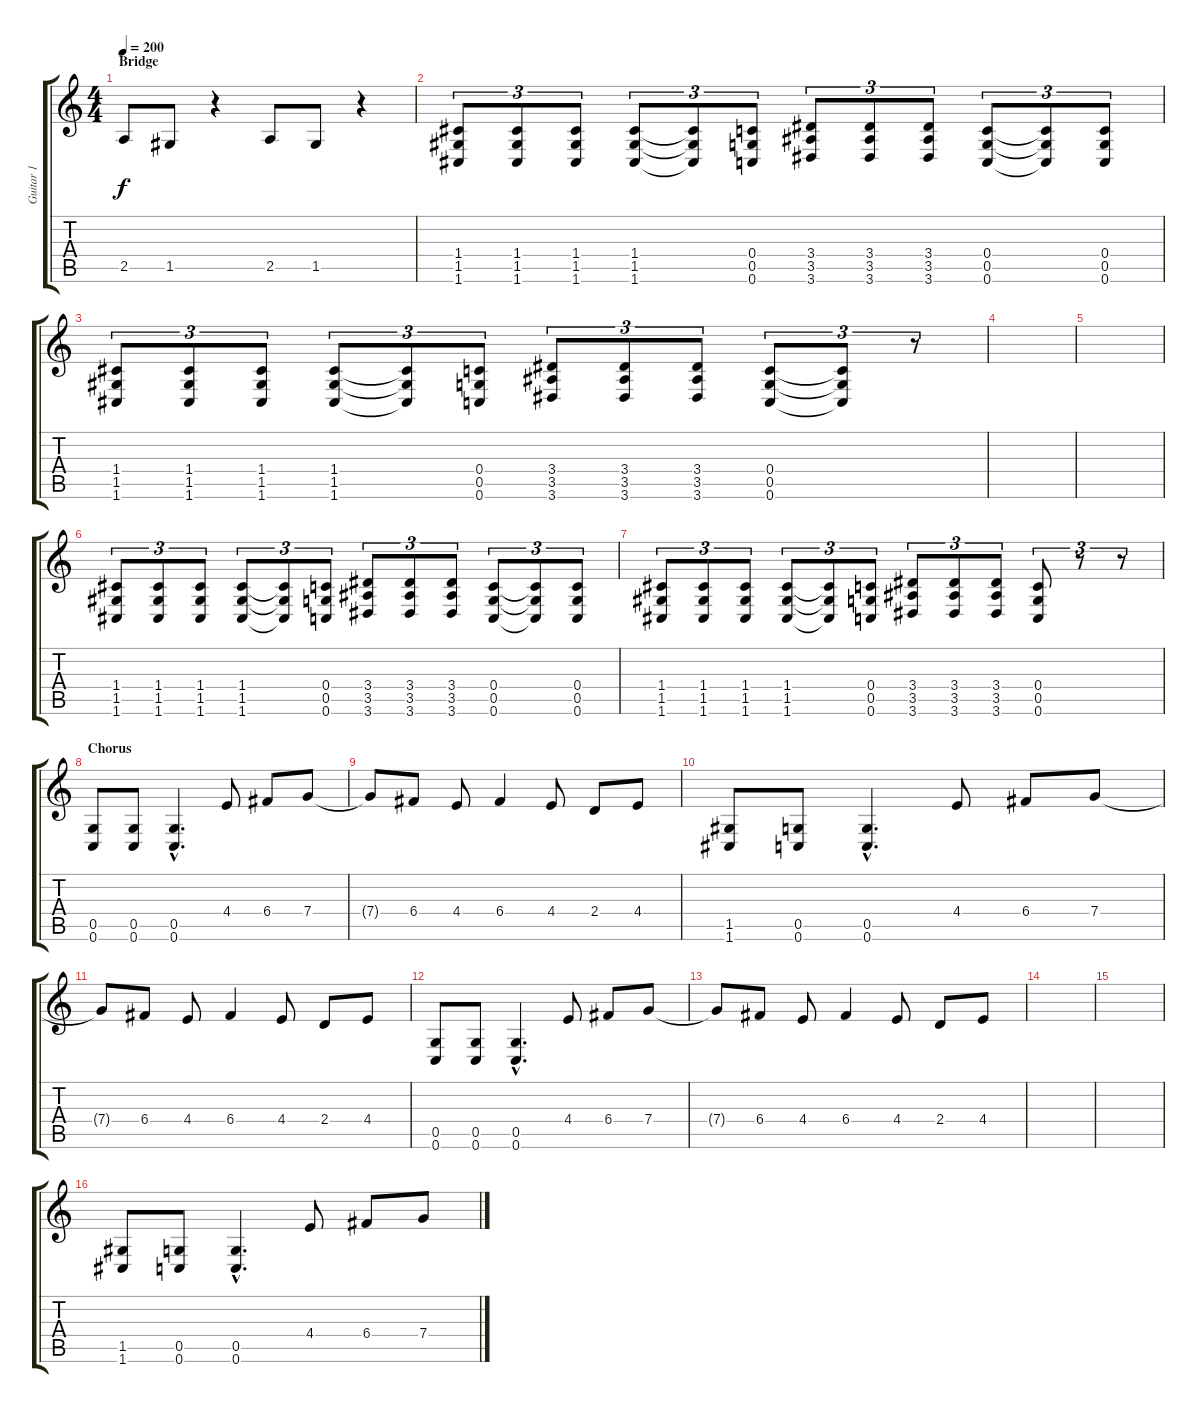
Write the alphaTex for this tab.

\track ("Guitar 1" "Guitar 1") {instrument distortionguitar}
\staff {score tabs}
\tuning (D4 A3 F3 C3 G2 C2) {hide}
\ts (4 4)
\section ("" "Bridge")
\tempo 200
\clef g2
\ks c
2.5.8{dy f} 1.5.8 r.4 2.5.8 1.5.8 r.4 |
(1.4 1.5 1.6).8{tu (3 2)} (1.4 1.5 1.6).8{tu (3 2)} (1.4 1.5 1.6).8{tu (3 2)} (1.4 1.5 1.6).8{tu (3 2)} (1.4{t} 1.5{t} 1.6{t}).8{tu (3 2)} (0.4 0.5 0.6).8{tu (3 2)} (3.4 3.5 3.6).8{tu (3 2)} (3.4 3.5 3.6).8{tu (3 2)} (3.4 3.5 3.6).8{tu (3 2)} (0.4 0.5 0.6).8{tu (3 2)} (0.4{t} 0.5{t} 0.6{t}).8{tu (3 2)} (0.4 0.5 0.6).8{tu (3 2)} |
(1.4 1.5 1.6).8{tu (3 2)} (1.4 1.5 1.6).8{tu (3 2)} (1.4 1.5 1.6).8{tu (3 2)} (1.4 1.5 1.6).8{tu (3 2)} (1.4{t} 1.5{t} 1.6{t}).8{tu (3 2)} (0.4 0.5 0.6).8{tu (3 2)} (3.4 3.5 3.6).8{tu (3 2)} (3.4 3.5 3.6).8{tu (3 2)} (3.4 3.5 3.6).8{tu (3 2)} (0.4 0.5 0.6).8{tu (3 2)} (0.4{t} 0.5{t} 0.6{t}).8{tu (3 2)} r.8{tu (3 2)} |
|
|
(1.4 1.5 1.6).8{tu (3 2)} (1.4 1.5 1.6).8{tu (3 2)} (1.4 1.5 1.6).8{tu (3 2)} (1.4 1.5 1.6).8{tu (3 2)} (1.4{t} 1.5{t} 1.6{t}).8{tu (3 2)} (0.4 0.5 0.6).8{tu (3 2)} (3.4 3.5 3.6).8{tu (3 2)} (3.4 3.5 3.6).8{tu (3 2)} (3.4 3.5 3.6).8{tu (3 2)} (0.4 0.5 0.6).8{tu (3 2)} (0.4{t} 0.5{t} 0.6{t}).8{tu (3 2)} (0.4 0.5 0.6).8{tu (3 2)} |
(1.4 1.5 1.6).8{tu (3 2)} (1.4 1.5 1.6).8{tu (3 2)} (1.4 1.5 1.6).8{tu (3 2)} (1.4 1.5 1.6).8{tu (3 2)} (1.4{t} 1.5{t} 1.6{t}).8{tu (3 2)} (0.4 0.5 0.6).8{tu (3 2)} (3.4 3.5 3.6).8{tu (3 2)} (3.4 3.5 3.6).8{tu (3 2)} (3.4 3.5 3.6).8{tu (3 2)} (0.4 0.5 0.6).8{tu (3 2)} r.8{tu (3 2)} r.8{tu (3 2)} |
\section ("" "Chorus")
(0.5 0.6).8 (0.5 0.6).8 (0.5{hac} 0.6{hac}).4{d} 4.4.8 6.4.8 7.4.8 |
7.4{t}.8 6.4.8 4.4.8 6.4.4 4.4.8 2.4.8 4.4.8 |
(1.5 1.6).8 (0.5 0.6).8 (0.5{hac} 0.6{hac}).4{d} 4.4.8 6.4.8 7.4.8 |
7.4{t}.8 6.4.8 4.4.8 6.4.4 4.4.8 2.4.8 4.4.8 |
(0.5 0.6).8 (0.5 0.6).8 (0.5{hac} 0.6{hac}).4{d} 4.4.8 6.4.8 7.4.8 |
7.4{t}.8 6.4.8 4.4.8 6.4.4 4.4.8 2.4.8 4.4.8 |
|
|
(1.5 1.6).8 (0.5 0.6).8 (0.5{hac} 0.6{hac}).4{d} 4.4.8 6.4.8 7.4.8
